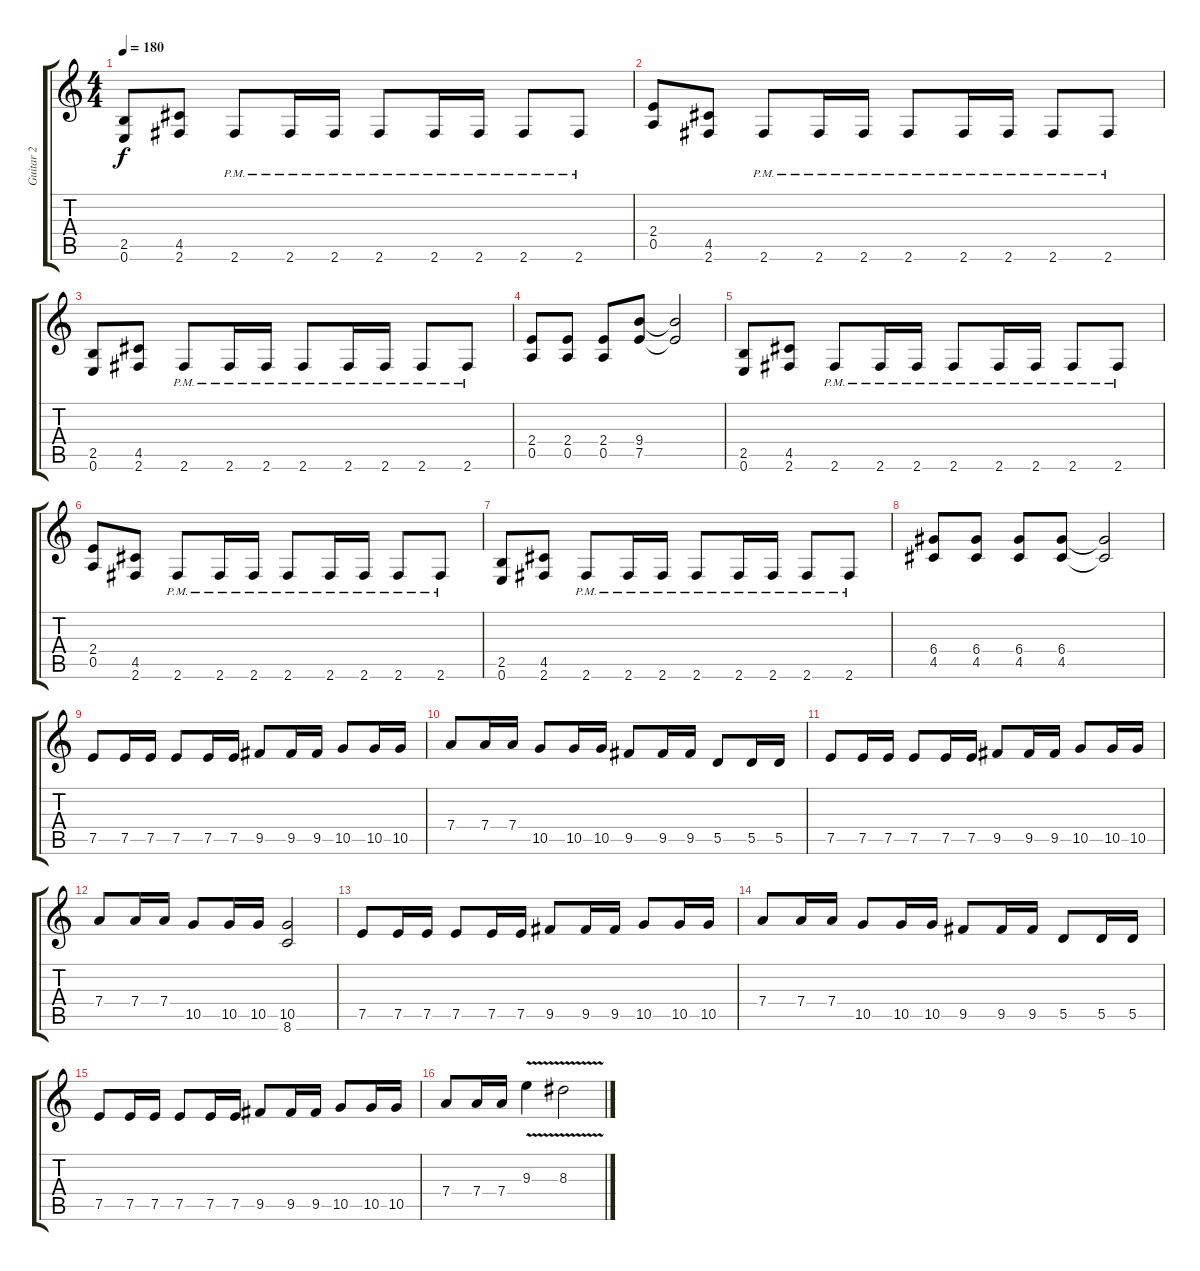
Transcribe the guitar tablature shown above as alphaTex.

\track ("Guitar 2" "Guitar 2") {instrument distortionguitar}
\staff {score tabs}
\tuning (E4 B3 G3 D3 A2 E2) {hide}
\ts (4 4)
\tempo 180
\clef g2
\ks c
(2.5 0.6).8{dy f} (4.5 2.6).8 2.6{pm}.8 2.6{pm}.16 2.6{pm}.16 2.6{pm}.8 2.6{pm}.16 2.6{pm}.16 2.6{pm}.8 2.6{pm}.8 |
(2.4 0.5).8 (4.5 2.6).8 2.6{pm}.8 2.6{pm}.16 2.6{pm}.16 2.6{pm}.8 2.6{pm}.16 2.6{pm}.16 2.6{pm}.8 2.6{pm}.8 |
(2.5 0.6).8 (4.5 2.6).8 2.6{pm}.8 2.6{pm}.16 2.6{pm}.16 2.6{pm}.8 2.6{pm}.16 2.6{pm}.16 2.6{pm}.8 2.6{pm}.8 |
(2.4 0.5).8 (2.4 0.5).8 (2.4 0.5).8 (9.4 7.5).8 (9.4{t} 7.5{t}).2 |
(2.5 0.6).8 (4.5 2.6).8 2.6{pm}.8 2.6{pm}.16 2.6{pm}.16 2.6{pm}.8 2.6{pm}.16 2.6{pm}.16 2.6{pm}.8 2.6{pm}.8 |
(2.4 0.5).8 (4.5 2.6).8 2.6{pm}.8 2.6{pm}.16 2.6{pm}.16 2.6{pm}.8 2.6{pm}.16 2.6{pm}.16 2.6{pm}.8 2.6{pm}.8 |
(2.5 0.6).8 (4.5 2.6).8 2.6{pm}.8 2.6{pm}.16 2.6{pm}.16 2.6{pm}.8 2.6{pm}.16 2.6{pm}.16 2.6{pm}.8 2.6{pm}.8 |
(6.4 4.5).8 (6.4 4.5).8 (6.4 4.5).8 (6.4 4.5).8 (6.4{t} 4.5{t}).2 |
7.5.8 7.5.16 7.5.16 7.5.8 7.5.16 7.5.16 9.5.8 9.5.16 9.5.16 10.5.8 10.5.16 10.5.16 |
7.4.8 7.4.16 7.4.16 10.5.8 10.5.16 10.5.16 9.5.8 9.5.16 9.5.16 5.5.8 5.5.16 5.5.16 |
7.5.8 7.5.16 7.5.16 7.5.8 7.5.16 7.5.16 9.5.8 9.5.16 9.5.16 10.5.8 10.5.16 10.5.16 |
7.4.8 7.4.16 7.4.16 10.5.8 10.5.16 10.5.16 (10.5 8.6).2 |
7.5.8 7.5.16 7.5.16 7.5.8 7.5.16 7.5.16 9.5.8 9.5.16 9.5.16 10.5.8 10.5.16 10.5.16 |
7.4.8 7.4.16 7.4.16 10.5.8 10.5.16 10.5.16 9.5.8 9.5.16 9.5.16 5.5.8 5.5.16 5.5.16 |
7.5.8 7.5.16 7.5.16 7.5.8 7.5.16 7.5.16 9.5.8 9.5.16 9.5.16 10.5.8 10.5.16 10.5.16 |
7.4.8 7.4.16 7.4.16 9.3{v}.4 8.3{v}.2
